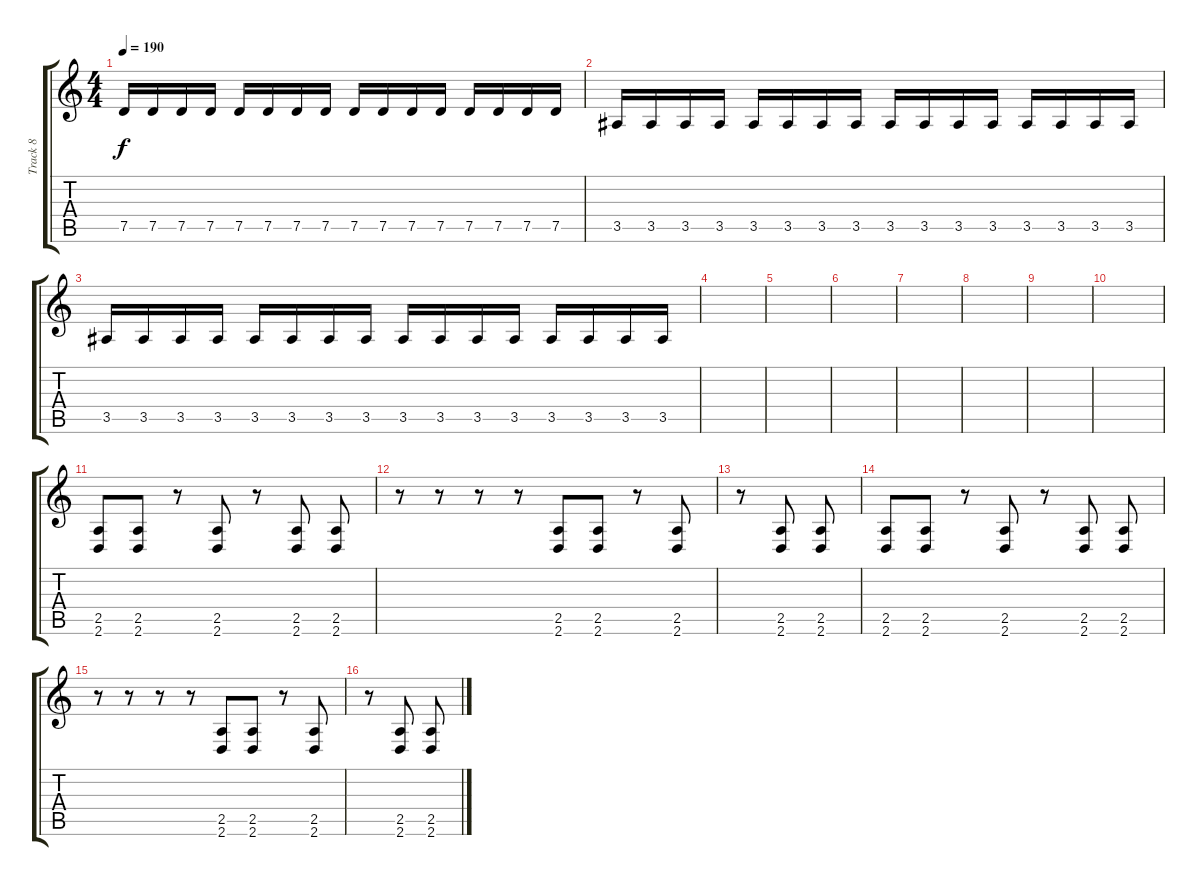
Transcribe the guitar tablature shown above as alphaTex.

\track ("Track 8" "Track 8") {instrument distortionguitar}
\staff {score tabs}
\tuning (D4 A3 F3 C3 G2 C2) {hide}
\ts (4 4)
\tempo 190
\clef g2
\ks c
7.5.16{dy f} 7.5.16 7.5.16 7.5.16 7.5.16 7.5.16 7.5.16 7.5.16 7.5.16 7.5.16 7.5.16 7.5.16 7.5.16 7.5.16 7.5.16 7.5.16 |
3.5.16 3.5.16 3.5.16 3.5.16 3.5.16 3.5.16 3.5.16 3.5.16 3.5.16 3.5.16 3.5.16 3.5.16 3.5.16 3.5.16 3.5.16 3.5.16 |
3.5.16 3.5.16 3.5.16 3.5.16 3.5.16 3.5.16 3.5.16 3.5.16 3.5.16 3.5.16 3.5.16 3.5.16 3.5.16 3.5.16 3.5.16 3.5.16 |
|
|
|
|
|
|
|
(2.5 2.6).8 (2.5 2.6).8 r.8 (2.5 2.6).8 r.8 (2.5 2.6).8 (2.5 2.6).8 |
r.8 r.8 r.8 r.8 (2.5 2.6).8 (2.5 2.6).8 r.8 (2.5 2.6).8 |
r.8 (2.5 2.6).8 (2.5 2.6).8 |
(2.5 2.6).8 (2.5 2.6).8 r.8 (2.5 2.6).8 r.8 (2.5 2.6).8 (2.5 2.6).8 |
r.8 r.8 r.8 r.8 (2.5 2.6).8 (2.5 2.6).8 r.8 (2.5 2.6).8 |
r.8 (2.5 2.6).8 (2.5 2.6).8
